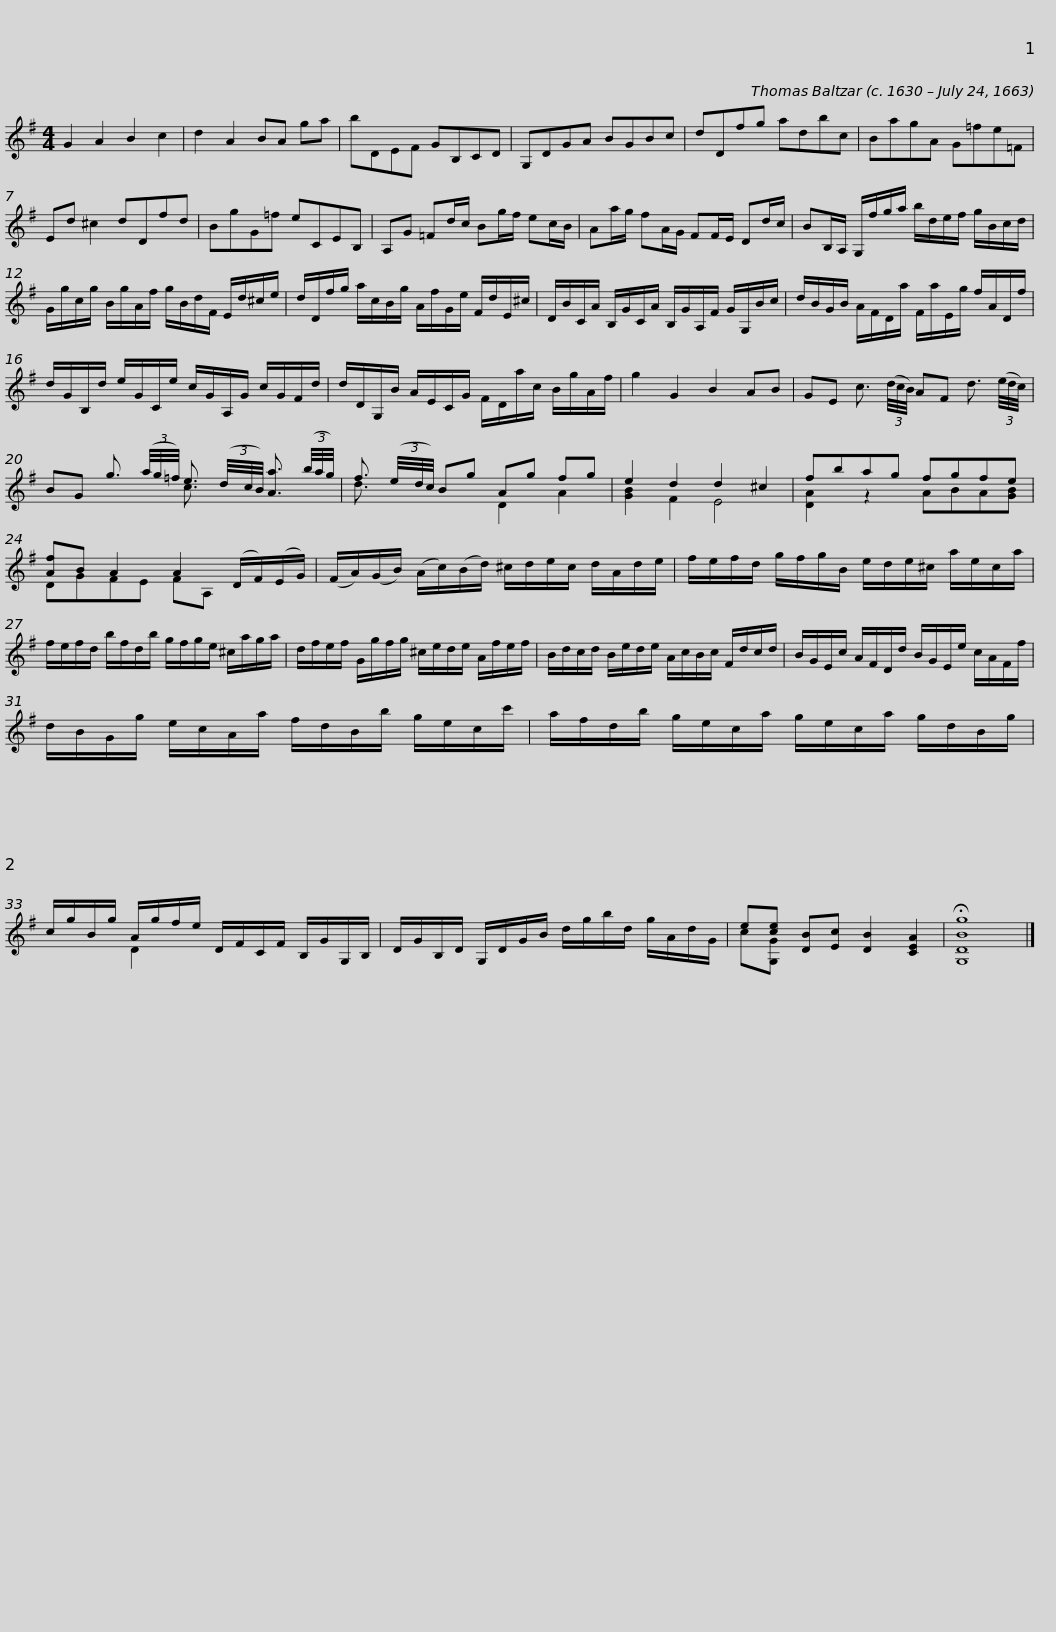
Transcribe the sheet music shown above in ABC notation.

X:1
%%score ( 1 2 )
L:1/8
M:4/4
I:linebreak $
K:G
V:1 treble
V:2 treble
V:1
 G2 A2 B2 c2 | d2 A2 BA ga | bDEF GB,CD | G,DGA BGBc | dDfg adbc | %5
 BagA G=fe=F |$ Ed ^c2 dDfd | BgG=f eCEB, | A,G =Fd/c/ Bg/f/ ec/B/ | Aa/g/ fA/G/ FF/E/ Dd/c/ |$ %10
 BB,/A,/ G,/f/g/a/ b/d/e/f/ g/B/c/d/ | G/g/c/g/ B/g/A/f/ g/B/d/F/ E/d/^c/e/ | d/D/f/g/ a/c/B/g/ A/f/G/e/ F/d/E/^c/ |$ D/B/C/A/ B,/G/C/A/ B,/G/A,/F/ G/G,/B/c/ | d/B/G/B/ A/F/D/a/ F/a/E/g/ f/A/D/f/ | %15
 d/G/B,/d/ e/G/C/e/ c/G/A,/G/ c/G/F/d/ |$ d/D/G,/B/ A/E/C/G/ F/D/a/c/ B/g/A/f/ | g2 G2 B2 AB | GE c3/2 (3(d/4c/4B/4) AF d3/2 (3(e/4d/4c/4) | BG g3/2 (3(a/4g/4=f/4) e3/2 (3(d/4c/4B/4) [Aa]3/2 (3(b/4a/4g/4) |$ %20
 f3/2 (3(e/4d/4c/4) Bg Ag fg | e2 d2 d2 ^c2 | fbag fgfe | [Af]B A2 A2 (D/F/)(E/G/) |$ (F/A/)(G/B/) (A/c/)(B/d/) ^c/d/e/c/ d/A/d/e/ | %25
 f/e/f/d/ g/f/g/B/ e/d/e/^c/ a/e/c/a/ | f/e/f/d/ b/f/d/b/ g/f/g/e/ ^c/a/g/a/ |$ d/f/e/f/ G/g/f/g/ ^c/e/d/e/ A/f/e/f/ | B/d/c/d/ B/e/d/e/ A/c/B/c/ F/d/c/d/ | B/G/E/c/ A/F/D/d/ B/G/E/e/ c/A/F/f/ |$ %30
 d/B/G/g/ e/c/A/a/ f/d/B/b/ g/e/c/c'/ | a/f/d/b/ g/e/c/a/ g/e/c/a/ g/d/B/g/ | c/g/B/g/ A/g/f/e/ D/F/C/F/ B,/G/G,/B,/ |$ D/G/B,/D/ G,/D/G/B/ d/g/b/d/ g/A/d/G/ | e[ce] [DB][Ec] [DB]2 [CEA]2 | %35
 !fermata![G,DBg]8 |] %36
V:2
 x8 | x8 | x8 | x8 | x8 | %5
 x8 |$ x8 | x8 | x8 | x8 |$ %10
 x8 | x8 | x8 |$ x8 | x8 | %15
 x8 |$ x8 | x8 | x8 | x4 c3/2 x5/2 |$ %20
 d3/2 x5/2 D2 A2 | [GB]2 F2 E4 | [DA]2 z2 ABA[GB] | DGFE FA, x2 |$ x8 | %25
 x8 | x8 |$ x8 | x8 | x8 |$ %30
 x8 | x8 | x2 D2 x4 |$ x8 | c[G,G] x6 | %35
 x8 |] %36
